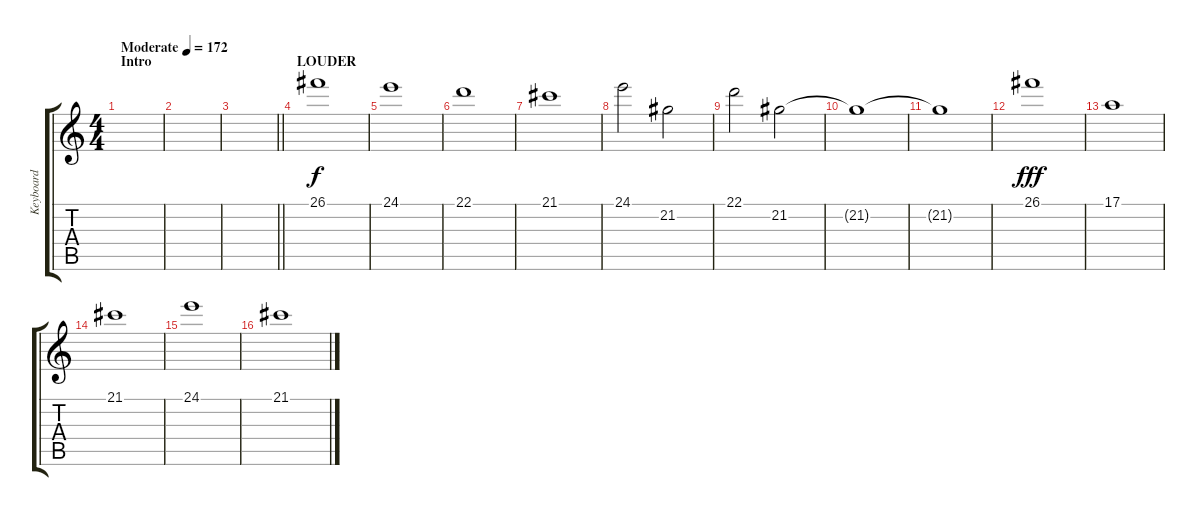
\track ("Keyboard" "Keyboard") {instrument stringensemble1}
\staff {score tabs}
\tuning (E4 B3 G3 D3 A2 E2) {hide}
\ts (4 4)
\section ("" "Intro")
\tempo (172 "Moderate")
\clef g2
\ks c
|
|
\barLineRight lightlight
|
\section ("" "LOUDER")
26.1.1 |
24.1.1 |
22.1.1 |
21.1.1 |
24.1.2 21.2.2 |
22.1.2 21.2.2 |
21.2{t}.1{dy f} |
21.2{t}.1 |
26.1.1{dy fff} |
17.1.1 |
21.1.1 |
24.1.1 |
21.1.1
